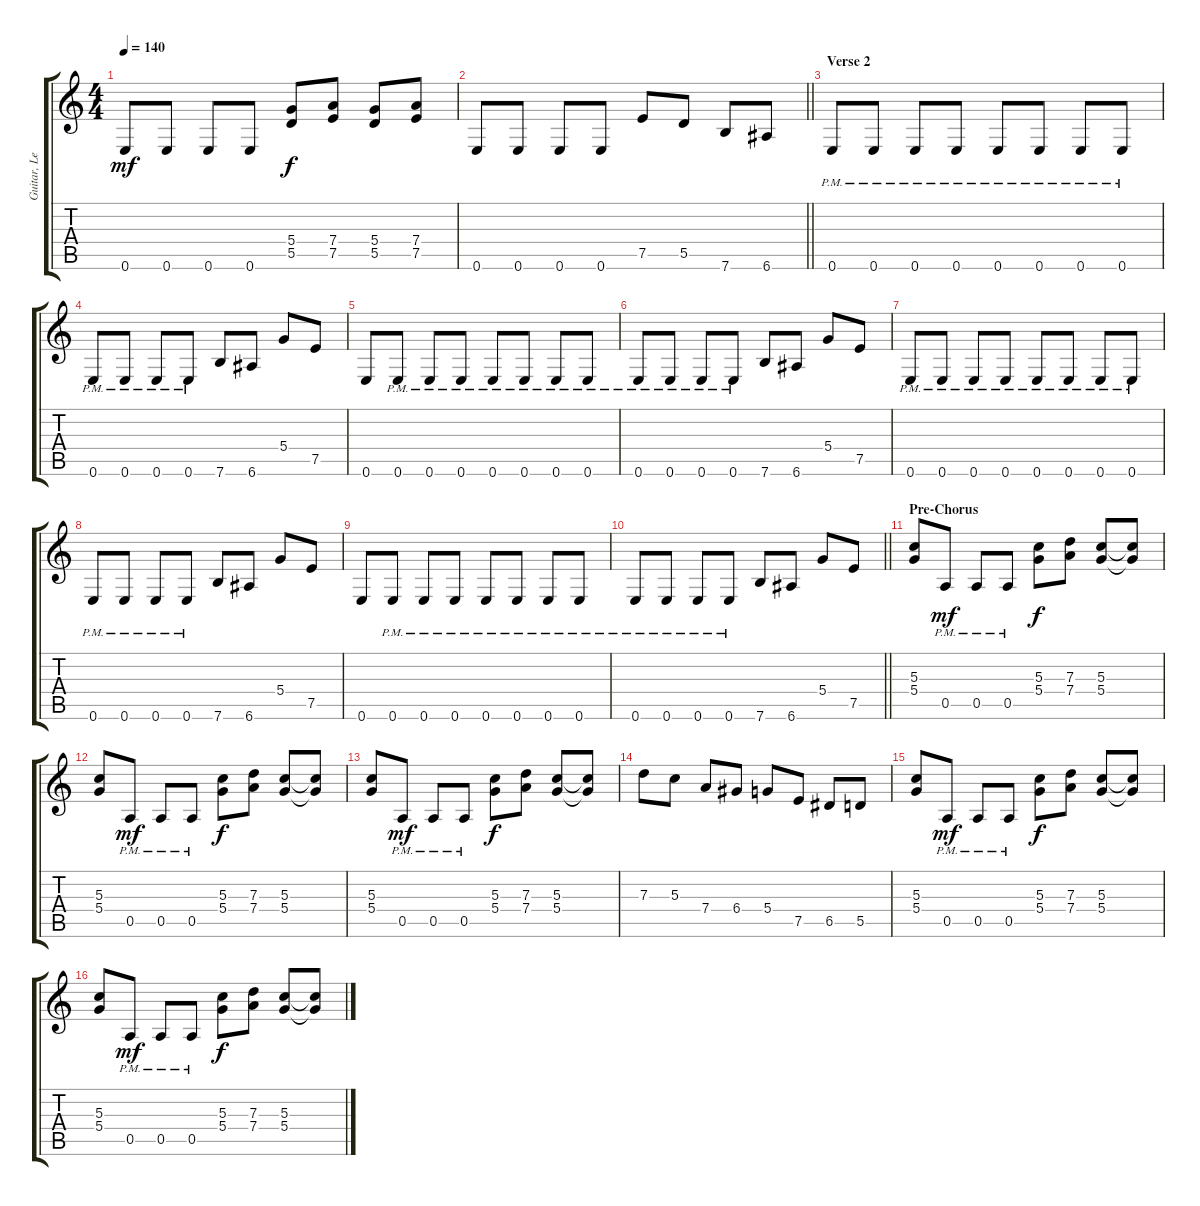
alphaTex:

\track ("Guitar, Lead" "Guitar, Le") {instrument overdrivenguitar}
\staff {score tabs}
\tuning (E4 B3 G3 D3 A2 E2) {hide}
\ts (4 4)
\tempo 140
\clef g2
\ks c
0.6.8{dy mf} 0.6.8 0.6.8 0.6.8 (5.4 5.5).8{dy f} (7.4 7.5).8 (5.4 5.5).8 (7.4 7.5).8 |
\barLineRight lightlight
0.6.8 0.6.8 0.6.8 0.6.8 7.5.8 5.5.8 7.6.8 6.6.8 |
\section ("" "Verse 2")
0.6{pm}.8 0.6{pm}.8 0.6{pm}.8 0.6{pm}.8 0.6{pm}.8 0.6{pm}.8 0.6{pm}.8 0.6{pm}.8 |
0.6{pm}.8 0.6{pm}.8 0.6{pm}.8 0.6{pm}.8 7.6.8 6.6.8 5.4.8 7.5.8 |
0.6.8 0.6{pm}.8 0.6{pm}.8 0.6{pm}.8 0.6{pm}.8 0.6{pm}.8 0.6{pm}.8 0.6{pm}.8 |
0.6{pm}.8 0.6{pm}.8 0.6{pm}.8 0.6{pm}.8 7.6.8 6.6.8 5.4.8 7.5.8 |
0.6{pm}.8 0.6{pm}.8 0.6{pm}.8 0.6{pm}.8 0.6{pm}.8 0.6{pm}.8 0.6{pm}.8 0.6{pm}.8 |
0.6{pm}.8 0.6{pm}.8 0.6{pm}.8 0.6{pm}.8 7.6.8 6.6.8 5.4.8 7.5.8 |
0.6.8 0.6{pm}.8 0.6{pm}.8 0.6{pm}.8 0.6{pm}.8 0.6{pm}.8 0.6{pm}.8 0.6{pm}.8 |
\barLineRight lightlight
0.6{pm}.8 0.6{pm}.8 0.6{pm}.8 0.6{pm}.8 7.6.8 6.6.8 5.4.8 7.5.8 |
\section ("" "Pre-Chorus")
(5.3 5.4).8 0.5{pm}.8{dy mf} 0.5{pm}.8 0.5{pm}.8 (5.3 5.4).8{dy f} (7.3 7.4).8 (5.3 5.4).8 (5.3{t} 5.4{t}).8 |
(5.3 5.4).8 0.5{pm}.8{dy mf} 0.5{pm}.8 0.5{pm}.8 (5.3 5.4).8{dy f} (7.3 7.4).8 (5.3 5.4).8 (5.3{t} 5.4{t}).8 |
(5.3 5.4).8 0.5{pm}.8{dy mf} 0.5{pm}.8 0.5{pm}.8 (5.3 5.4).8{dy f} (7.3 7.4).8 (5.3 5.4).8 (5.3{t} 5.4{t}).8 |
7.3.8 5.3.8 7.4.8 6.4.8 5.4.8 7.5.8 6.5.8 5.5.8 |
(5.3 5.4).8 0.5{pm}.8{dy mf} 0.5{pm}.8 0.5{pm}.8 (5.3 5.4).8{dy f} (7.3 7.4).8 (5.3 5.4).8 (5.3{t} 5.4{t}).8 |
(5.3 5.4).8 0.5{pm}.8{dy mf} 0.5{pm}.8 0.5{pm}.8 (5.3 5.4).8{dy f} (7.3 7.4).8 (5.3 5.4).8 (5.3{t} 5.4{t}).8
